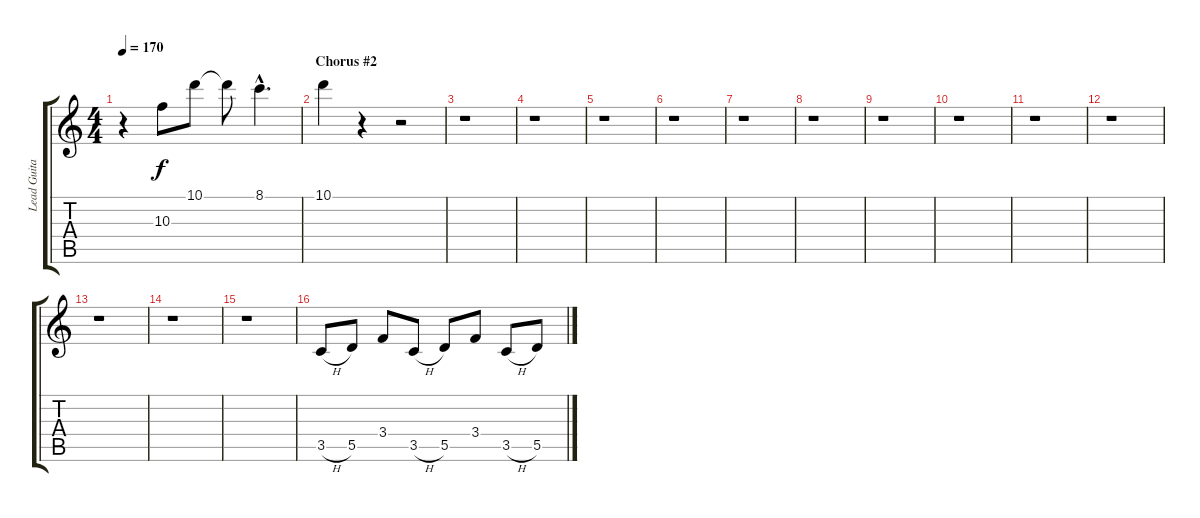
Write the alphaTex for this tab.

\track ("Lead Guitar" "Lead Guita") {instrument electricguitarclean}
\staff {score tabs}
\tuning (E4 B3 G3 D3 A2 E2) {hide}
\ts (4 4)
\tempo 170
\clef g2
\ks c
r.4{dy f} 10.3.8 10.1.8 10.1{t}.8 8.1{hac}.4{d} |
\section ("" "Chorus #2")
10.1.4 r.4 r.2 |
r.1 |
r.1 |
r.1 |
r.1 |
r.1 |
r.1 |
r.1 |
r.1 |
r.1 |
r.1 |
r.1 |
r.1 |
r.1 |
3.5{h}.8 5.5.8 3.4.8 3.5{h}.8 5.5.8 3.4.8 3.5{h}.8 5.5.8
